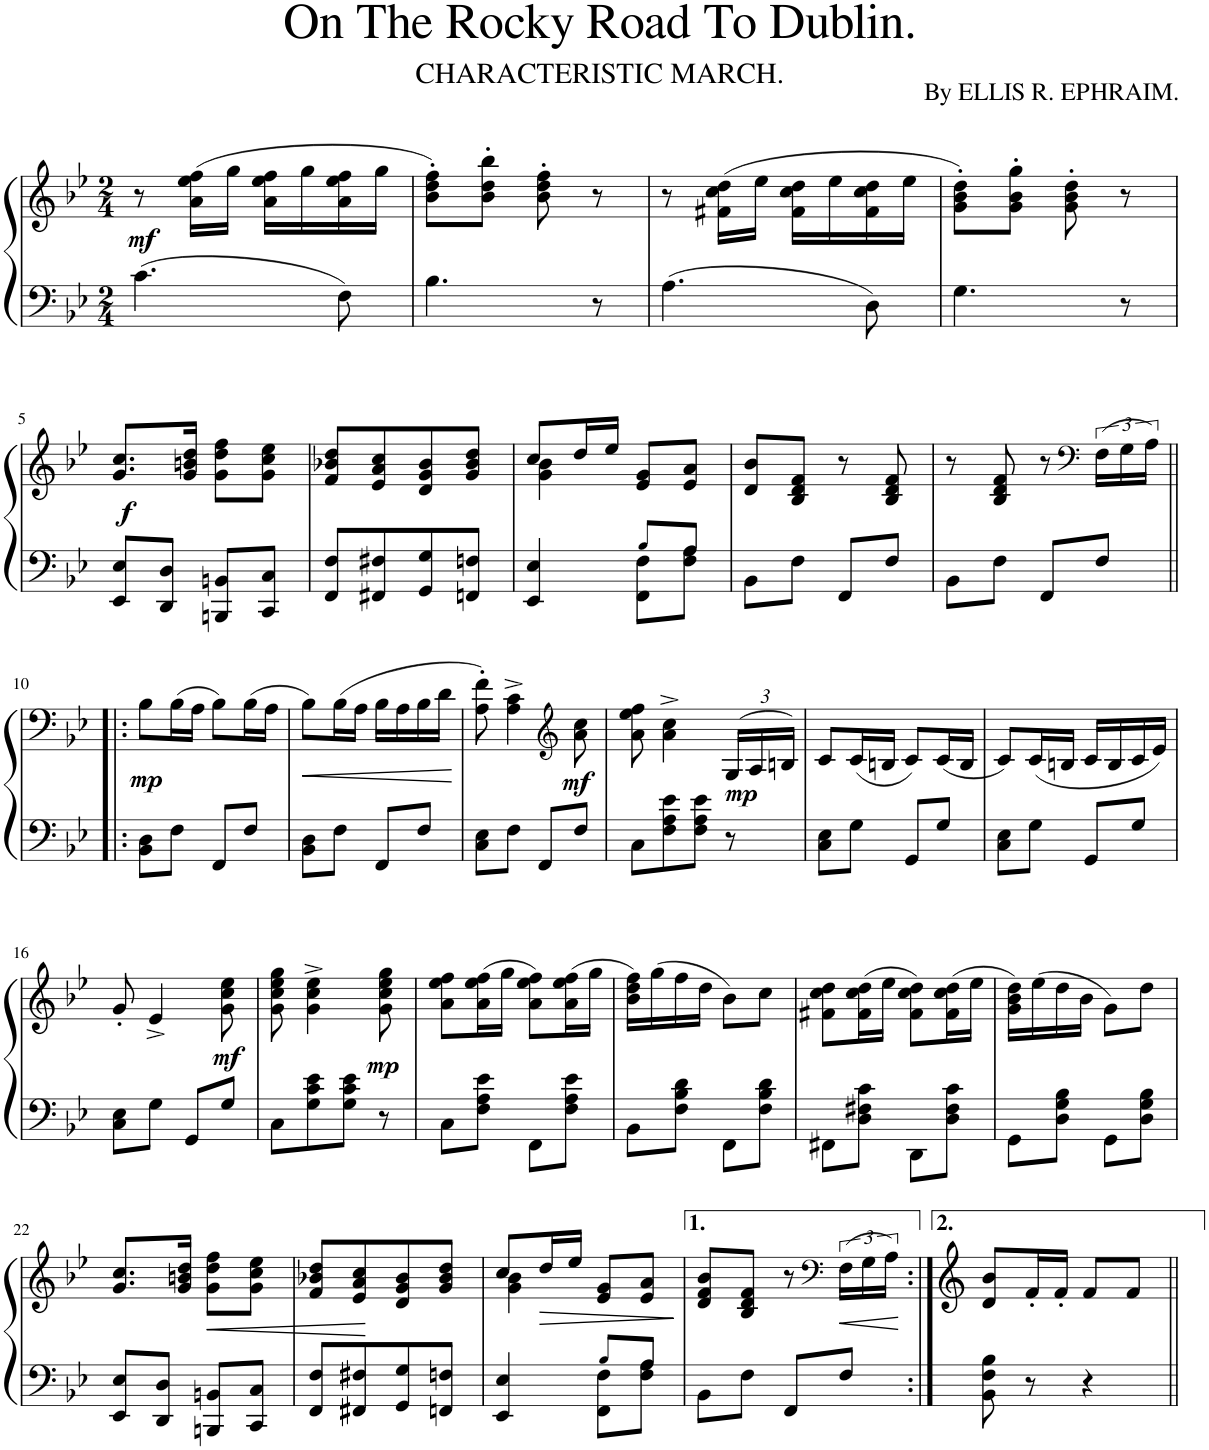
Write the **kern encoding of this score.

**kern	**kern	**dynam
*part1	*part1	*part1
*staff2	*staff1	*staff1/2
*I"Piano	*	*
*I'Pno.	*	*
*clefF4	*clefG2	*
*k[b-e-]	*k[b-e-]	*
*M2/4	*M2/4	*
=1	=1	=1
!	!	!LO:DY:b
4.c\	8r	mf
.	(16a\ 16ee-\ 16ff\LL	.
.	16gg\JJ	.
.	16a\ 16ee-\ 16ff\LL	.
.	16gg\	.
8F\	16a\ 16ee-\ 16ff\	.
.	16gg\JJ	.
=2	=2	=2
4.B-\	8b-\' 8dd\' 8ff\'L)	.
.	8b-\' 8dd\' 8bb-\'J	.
.	8b-\' 8dd\' 8ff\'	.
8r	8r	.
=3	=3	=3
4.A\	8r	.
.	(16f#X\ 16cc\ 16dd\LL	.
.	16ee-\JJ	.
.	16f#\ 16cc\ 16dd\LL	.
.	16ee-\	.
8D\	16f#\ 16cc\ 16dd\	.
.	16ee-\JJ	.
=4	=4	=4
4.G\	8g\' 8b-\' 8dd\'L)	.
.	8g\' 8b-\' 8gg\'J	.
.	8g\' 8b-\' 8dd\'	.
8r	8r	.
!!LO:LB:g=z
=5	=5	=5
!	!	!LO:DY:b
8EE-/ 8E-/L	8.g/ 8.cc/L	f
8DD/ 8D/J	.	.
.	16g/ 16bn/ 16dd/Jk	.
8BBBn/ 8BBn/L	8g\ 8dd\ 8ff\L	.
8CC/ 8C/J	8g\ 8cc\ 8ee-\J	.
=6	=6	=6
8FF/ 8F/L	8f/ 8b-X/ 8dd/L	.
8FF#X/ 8F#X/	8e-/ 8a/ 8cc/	.
8GG/ 8G/	8d/ 8g/ 8b-/	.
8FFn/ 8Fn/J	8g/ 8b-/ 8dd/J	.
=7	=7	=7
*^	*^	*
4EE-/ 4E-/	4ryy	8cc/L	4g\ 4b-\	.
.	.	16dd/L	.	.
.	.	16ee-/JJ	.	.
8B-!/L	8FF\ 8F\L	8e-/ 8g/L	4ryy	.
8A/J	8F\ 8A\J	8e-/ 8a/J	.	.
*v	*v	*	*	*
*	*v	*v	*
=8	=8	=8
8BB-\L	8d/ 8b-/L	.
8F\J	8B-/ 8d/ 8f/J	.
8FF/L	8r	.
8F/J	8B-/ 8d/ 8f/	.
=9	=9	=9
8BB-\L	8r	.
8F\J	8B-/ 8d/ 8f/	.
8FF/L	8r	.
*	*clefF4	*
8F/J	(24F\LL	.
.	24G\	.
.	24A\JJ)	.
!!LO:LB:g=z
=10!|:	=10!|:	=10!|:
!	!	!LO:DY:b
8BB-\ 8D\L	8B-\L	mp
8F\J	(16B-\L	.
.	16A\JJ	.
8FF/L	8B-\L)	.
8F/J	(16B-\L	.
.	16A\JJ	.
=11	=11	=11
!	!	!LO:HP:b
8BB-\ 8D\L	8B-\L)	<
8F\J	(16B-\L	.
.	16A\JJ	.
8FF/L	16B-\LL	.
.	16A\	.
8F/J	16B-\	.
.	16d\JJ	.
.	.	[
=12	=12	=12
8C\ 8E-\L	8A\' 8f\')	.
8F\J	4A\^ 4c\^	.
8FF/L	.	.
*	*clefG2	*
!	!	!LO:DY:b
8F/J	8a\ 8cc\	mf
=13	=13	=13
8C\L	8a\ 8ee-\ 8ff\	.
8F\ 8A\ 8e-\	4a\^ 4cc\^	.
8F\ 8A\ 8e-\J	.	.
*	*Xbrackettup	*
!	!	!LO:DY:b
8r	(>24G/LL	mp
.	24A/	.
.	24Bn/JJ)	.
=14	=14	=14
8C\ 8E-\L	8c/L	.
8G\J	(16c/L	.
.	16Bn/JJ	.
8GG/L	8c/L)	.
8G/J	(16c/L	.
.	16B/JJ	.
=15	=15	=15
8C\ 8E-\L	8c/L)	.
8G\J	(16c/L	.
.	16Bn/JJ	.
8GG/L	16c/LL	.
.	16B/	.
8G/J	16c/	.
.	16e-/JJ)	.
!!LO:LB:g=z
=16	=16	=16
8C\ 8E-\L	8g'/	.
8G\J	4e-^/	.
8GG/L	.	.
!	!	!LO:DY:b
8G/J	8g\ 8cc\ 8ee-\	mf
=17	=17	=17
8C\L	8g\ 8cc\ 8ee-\ 8gg\	.
8G\ 8c\ 8e-\	4g\^ 4cc\^ 4ee-\^	.
8G\ 8c\ 8e-\J	.	.
!	!	!LO:DY:b
8r	8g\ 8cc\ 8ee-\ 8gg\	mp
=18	=18	=18
8C\L	8a\ 8ee-\ 8ff\L	.
8F\ 8A\ 8e-\J	(16a\ 16ee-\ 16ff\L	.
.	16gg\JJ	.
8FF\L	8a\ 8ee-\ 8ff\L)	.
8F\ 8A\ 8e-\J	(16a\ 16ee-\ 16ff\L	.
.	16gg\JJ	.
=19	=19	=19
8BB-\L	16b-\ 16dd\ 16ff\LL)	.
.	(16gg\	.
8F\ 8B-\ 8d\J	16ff\	.
.	16dd\JJ	.
8FF\L	8b-\L)	.
8F\ 8B-\ 8d\J	8cc\J	.
=20	=20	=20
8FF#X\L	8f#X\ 8cc\ 8dd\L	.
8D\ 8F#X\ 8c\J	(16f#\ 16cc\ 16dd\L	.
.	16ee-\JJ	.
8DD\L	8f#\ 8cc\ 8dd\L)	.
8D\ 8F#\ 8c\J	(16f#\ 16cc\ 16dd\L	.
.	16ee-\JJ	.
=21	=21	=21
8GG\L	16g\ 16b-\ 16dd\LL)	.
.	(16ee-\	.
8D\ 8G\ 8B-\J	16dd\	.
.	16b-\JJ	.
8GG\L	8g\L)	.
8D\ 8G\ 8B-\J	8dd\J	.
!!LO:LB:g=z
=22	=22	=22
8EE-/ 8E-/L	8.g/ 8.cc/L	.
8DD/ 8D/J	.	.
.	16g/ 16bn/ 16dd/Jk	.
!	!	!LO:HP:b
8BBBn/ 8BBn/L	8g\ 8dd\ 8ff\L	<
8CC/ 8C/J	8g\ 8cc\ 8ee-\J	.
=23	=23	=23
8FF/ 8F/L	8f/ 8b-X/ 8dd/L	.
8FF#X/ 8F#X/	8e-/ 8a/ 8cc/	.
8GG/ 8G/	8d/ 8g/ 8b-/	[
8FFn/ 8Fn/J	8g/ 8b-/ 8dd/J	.
=24	=24	=24
*^	*^	*
4EE-/ 4E-/	4ryy	8cc/L	4g\ 4b-\	.
!	!	!	!	!LO:HP:b
.	.	16dd/L	.	>
.	.	16ee-/JJ	.	.
8B-!/L	8FF\ 8F\L	8e-/ 8g/L	4ryy	.
8A/J	8F\ 8A\J	8e-/ 8a/J	.	.
*v	*v	*	*	*
*	*v	*v	*
.	.	]
=25	=25	=25
8BB-\L	8d/ 8f/ 8b-/L	.
8F\J	8B-/ 8d/ 8f/J	.
8FF/L	8r	.
*	*clefF4	*
*	*brackettup	*
!	!	!LO:HP:b
8F/J	(24F\LL	<
.	24G\	.
.	24A\JJ)	.
.	.	[
=26:|!	=26:|!	=26:|!
8BB-\ 8F\ 8B-\	8d/ 8b-/L	.
8r	16f'/L	.
.	16f'/JJ	.
4r	8f/L	.
.	8f/J	.
=||	=||	=||
*-	*-	*-
